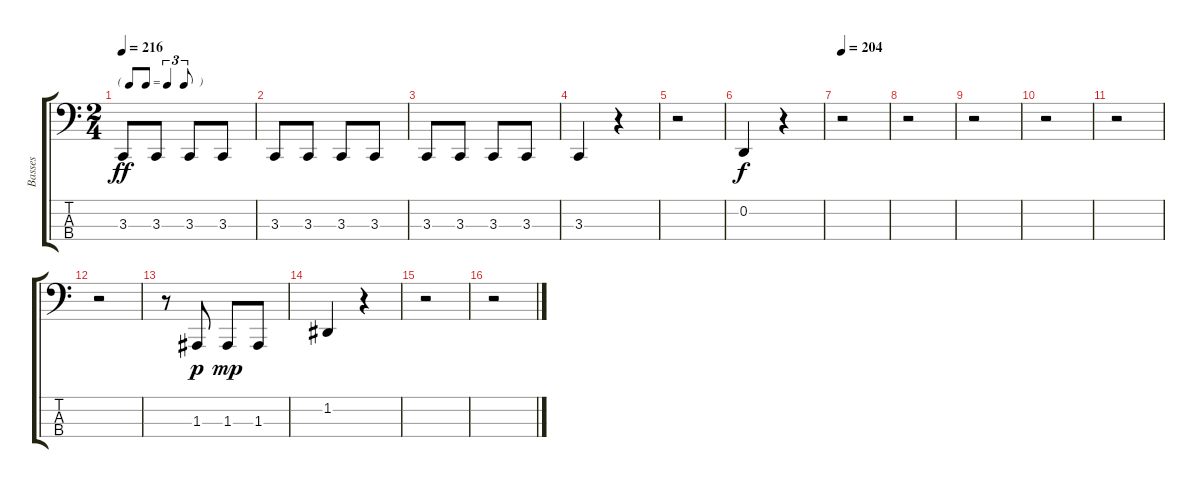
\track ("Basses" "Basses") {instrument stringensemble1}
\staff {score tabs}
\tuning (G2 D2 A1 E1) {hide}
\ts (2 4)
\tf triplet8th
\tempo 216
\clef f4
\ks c
3.3.8{dy ff} 3.3.8 3.3.8 3.3.8 |
3.3.8 3.3.8 3.3.8 3.3.8 |
3.3.8 3.3.8 3.3.8 3.3.8 |
3.3.4 r.4 |
r.2 |
0.2.4{dy f} r.4 |
\tempo 204
r.2 |
r.2 |
r.2 |
r.2 |
r.2 |
r.2 |
r.8 1.3.8{dy p} 1.3.8{dy mp} 1.3.8 |
1.2.4 r.4 |
r.2 |
r.2
